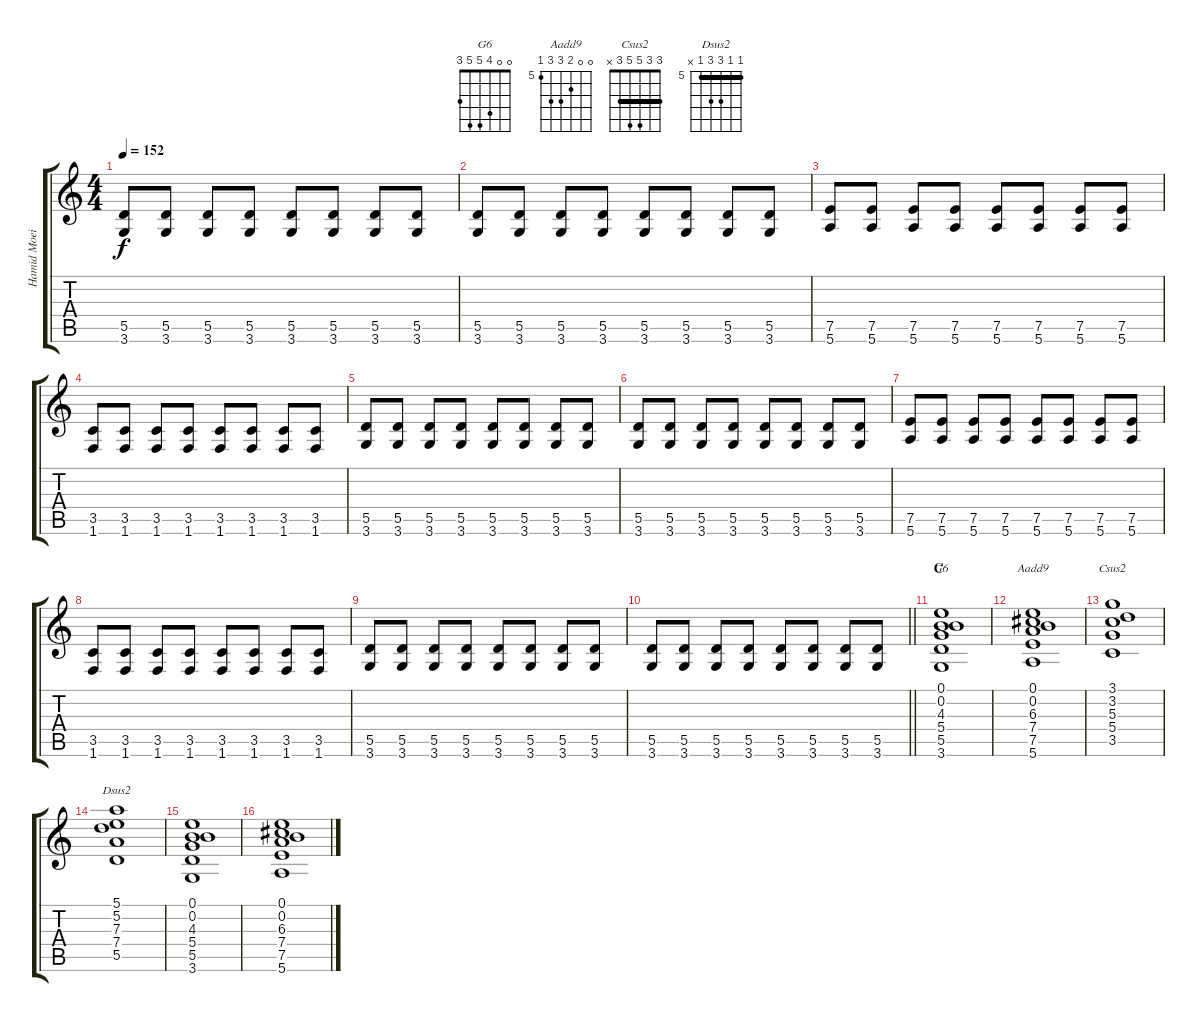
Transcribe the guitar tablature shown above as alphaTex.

\track ("Hamid Moeini" "Hamid Moei") {instrument distortionguitar}
\staff {score tabs}
\tuning (E4 B3 G3 D3 A2 E2) {hide}
\chord ("G6" 0 0 4 5 5 3)
\chord ("Aadd9" 0 0 6 7 7 5) {firstfret 5}
\chord ("Csus2" 3 3 5 5 3 x) {barre 3}
\chord ("Dsus2" 5 5 7 7 5 x) {firstfret 5 barre 5}
\ts (4 4)
\tempo 152
\clef g2
\ks aminor
(5.5 3.6).8{dy f} (5.5 3.6).8 (5.5 3.6).8 (5.5 3.6).8 (5.5 3.6).8 (5.5 3.6).8 (5.5 3.6).8 (5.5 3.6).8 |
(5.5 3.6).8 (5.5 3.6).8 (5.5 3.6).8 (5.5 3.6).8 (5.5 3.6).8 (5.5 3.6).8 (5.5 3.6).8 (5.5 3.6).8 |
(7.5 5.6).8 (7.5 5.6).8 (7.5 5.6).8 (7.5 5.6).8 (7.5 5.6).8 (7.5 5.6).8 (7.5 5.6).8 (7.5 5.6).8 |
(3.5 1.6).8 (3.5 1.6).8 (3.5 1.6).8 (3.5 1.6).8 (3.5 1.6).8 (3.5 1.6).8 (3.5 1.6).8 (3.5 1.6).8 |
(5.5 3.6).8 (5.5 3.6).8 (5.5 3.6).8 (5.5 3.6).8 (5.5 3.6).8 (5.5 3.6).8 (5.5 3.6).8 (5.5 3.6).8 |
(5.5 3.6).8 (5.5 3.6).8 (5.5 3.6).8 (5.5 3.6).8 (5.5 3.6).8 (5.5 3.6).8 (5.5 3.6).8 (5.5 3.6).8 |
(7.5 5.6).8 (7.5 5.6).8 (7.5 5.6).8 (7.5 5.6).8 (7.5 5.6).8 (7.5 5.6).8 (7.5 5.6).8 (7.5 5.6).8 |
(3.5 1.6).8 (3.5 1.6).8 (3.5 1.6).8 (3.5 1.6).8 (3.5 1.6).8 (3.5 1.6).8 (3.5 1.6).8 (3.5 1.6).8 |
(5.5 3.6).8 (5.5 3.6).8 (5.5 3.6).8 (5.5 3.6).8 (5.5 3.6).8 (5.5 3.6).8 (5.5 3.6).8 (5.5 3.6).8 |
\barLineRight lightlight
(5.5 3.6).8 (5.5 3.6).8 (5.5 3.6).8 (5.5 3.6).8 (5.5 3.6).8 (5.5 3.6).8 (5.5 3.6).8 (5.5 3.6).8 |
\section ("" "C")
(0.1 0.2 4.3 5.4 5.5 3.6).1{ch "G6"} |
(0.1 0.2 6.3 7.4 7.5 5.6).1{ch "Aadd9"} |
(3.1 3.2 5.3 5.4 3.5).1{ch "Csus2"} |
(5.1 5.2 7.3 7.4 5.5).1{ch "Dsus2"} |
(0.1 0.2 4.3 5.4 5.5 3.6).1 |
(0.1 0.2 6.3 7.4 7.5 5.6).1
